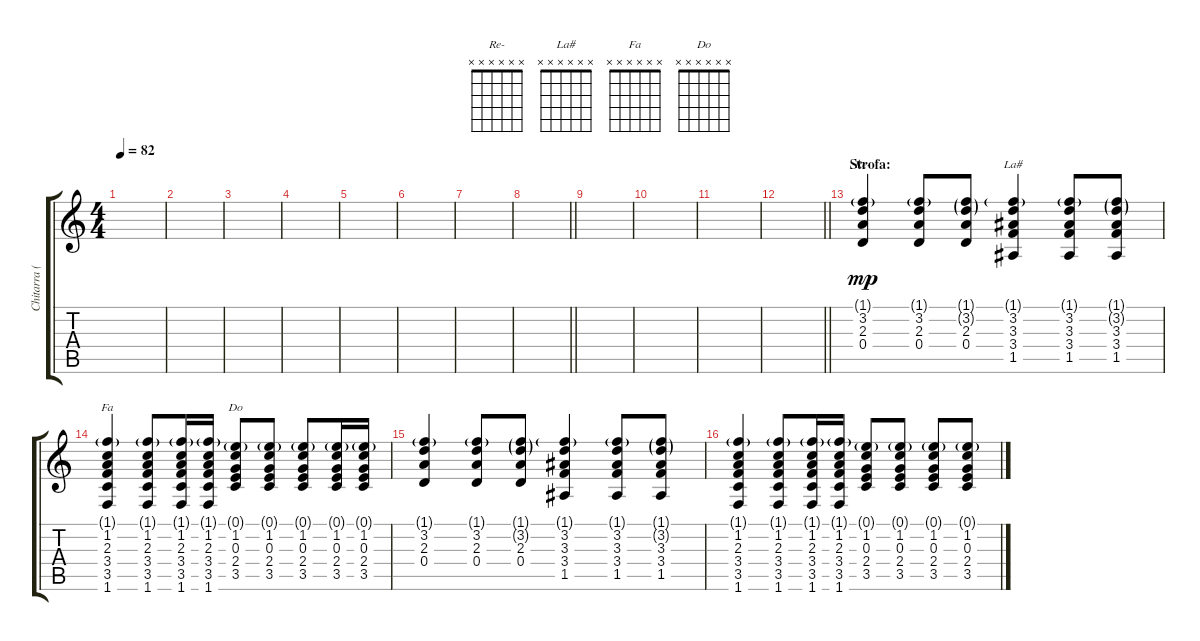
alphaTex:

\track ("Chitarra (acustica)" "Chitarra (") {instrument acousticguitarsteel}
\staff {score tabs}
\tuning (E4 B3 G3 D3 A2 E2) {hide}
\chord ("Re-" x x x x x x)
\chord ("La#" x x x x x x)
\chord ("Fa" x x x x x x)
\chord ("Do" x x x x x x)
\ts (4 4)
\tempo 82
\clef g2
\ks c
|
|
|
|
|
|
|
\barLineRight lightlight
|
|
|
|
\barLineRight lightlight
|
\section ("" "Strofa:")
(1.1{g} 3.2 2.3 0.4).4{ch "Re-" dy mp} (1.1{g} 3.2 2.3 0.4).8 (1.1{g} 3.2{g} 2.3 0.4).8 (1.1{g} 3.2 3.3 3.4 1.5).4{ch "La#"} (1.1{g} 3.2 3.3 3.4 1.5).8 (1.1{g} 3.2{g} 3.3 3.4 1.5).8 |
(1.1{g} 1.2 2.3 3.4 3.5 1.6).4{ch "Fa"} (1.1{g} 1.2 2.3 3.4 3.5 1.6).8 (1.1{g} 1.2 2.3 3.4 3.5 1.6).16 (1.1{g} 1.2 2.3 3.4 3.5 1.6).16 (0.1{g} 1.2 0.3 2.4 3.5).8{ch "Do"} (0.1{g} 1.2 0.3 2.4 3.5).8 (0.1{g} 1.2 0.3 2.4 3.5).8 (0.1{g} 1.2 0.3 2.4 3.5).16 (0.1{g} 1.2 0.3 2.4 3.5).16 |
(1.1{g} 3.2 2.3 0.4).4 (1.1{g} 3.2 2.3 0.4).8 (1.1{g} 3.2{g} 2.3 0.4).8 (1.1{g} 3.2 3.3 3.4 1.5).4 (1.1{g} 3.2 3.3 3.4 1.5).8 (1.1{g} 3.2{g} 3.3 3.4 1.5).8 |
(1.1{g} 1.2 2.3 3.4 3.5 1.6).4 (1.1{g} 1.2 2.3 3.4 3.5 1.6).8 (1.1{g} 1.2 2.3 3.4 3.5 1.6).16 (1.1{g} 1.2 2.3 3.4 3.5 1.6).16 (0.1{g} 1.2 0.3 2.4 3.5).8 (0.1{g} 1.2 0.3 2.4 3.5).8 (0.1{g} 1.2 0.3 2.4 3.5).8 (0.1{g} 1.2 0.3 2.4 3.5).8
